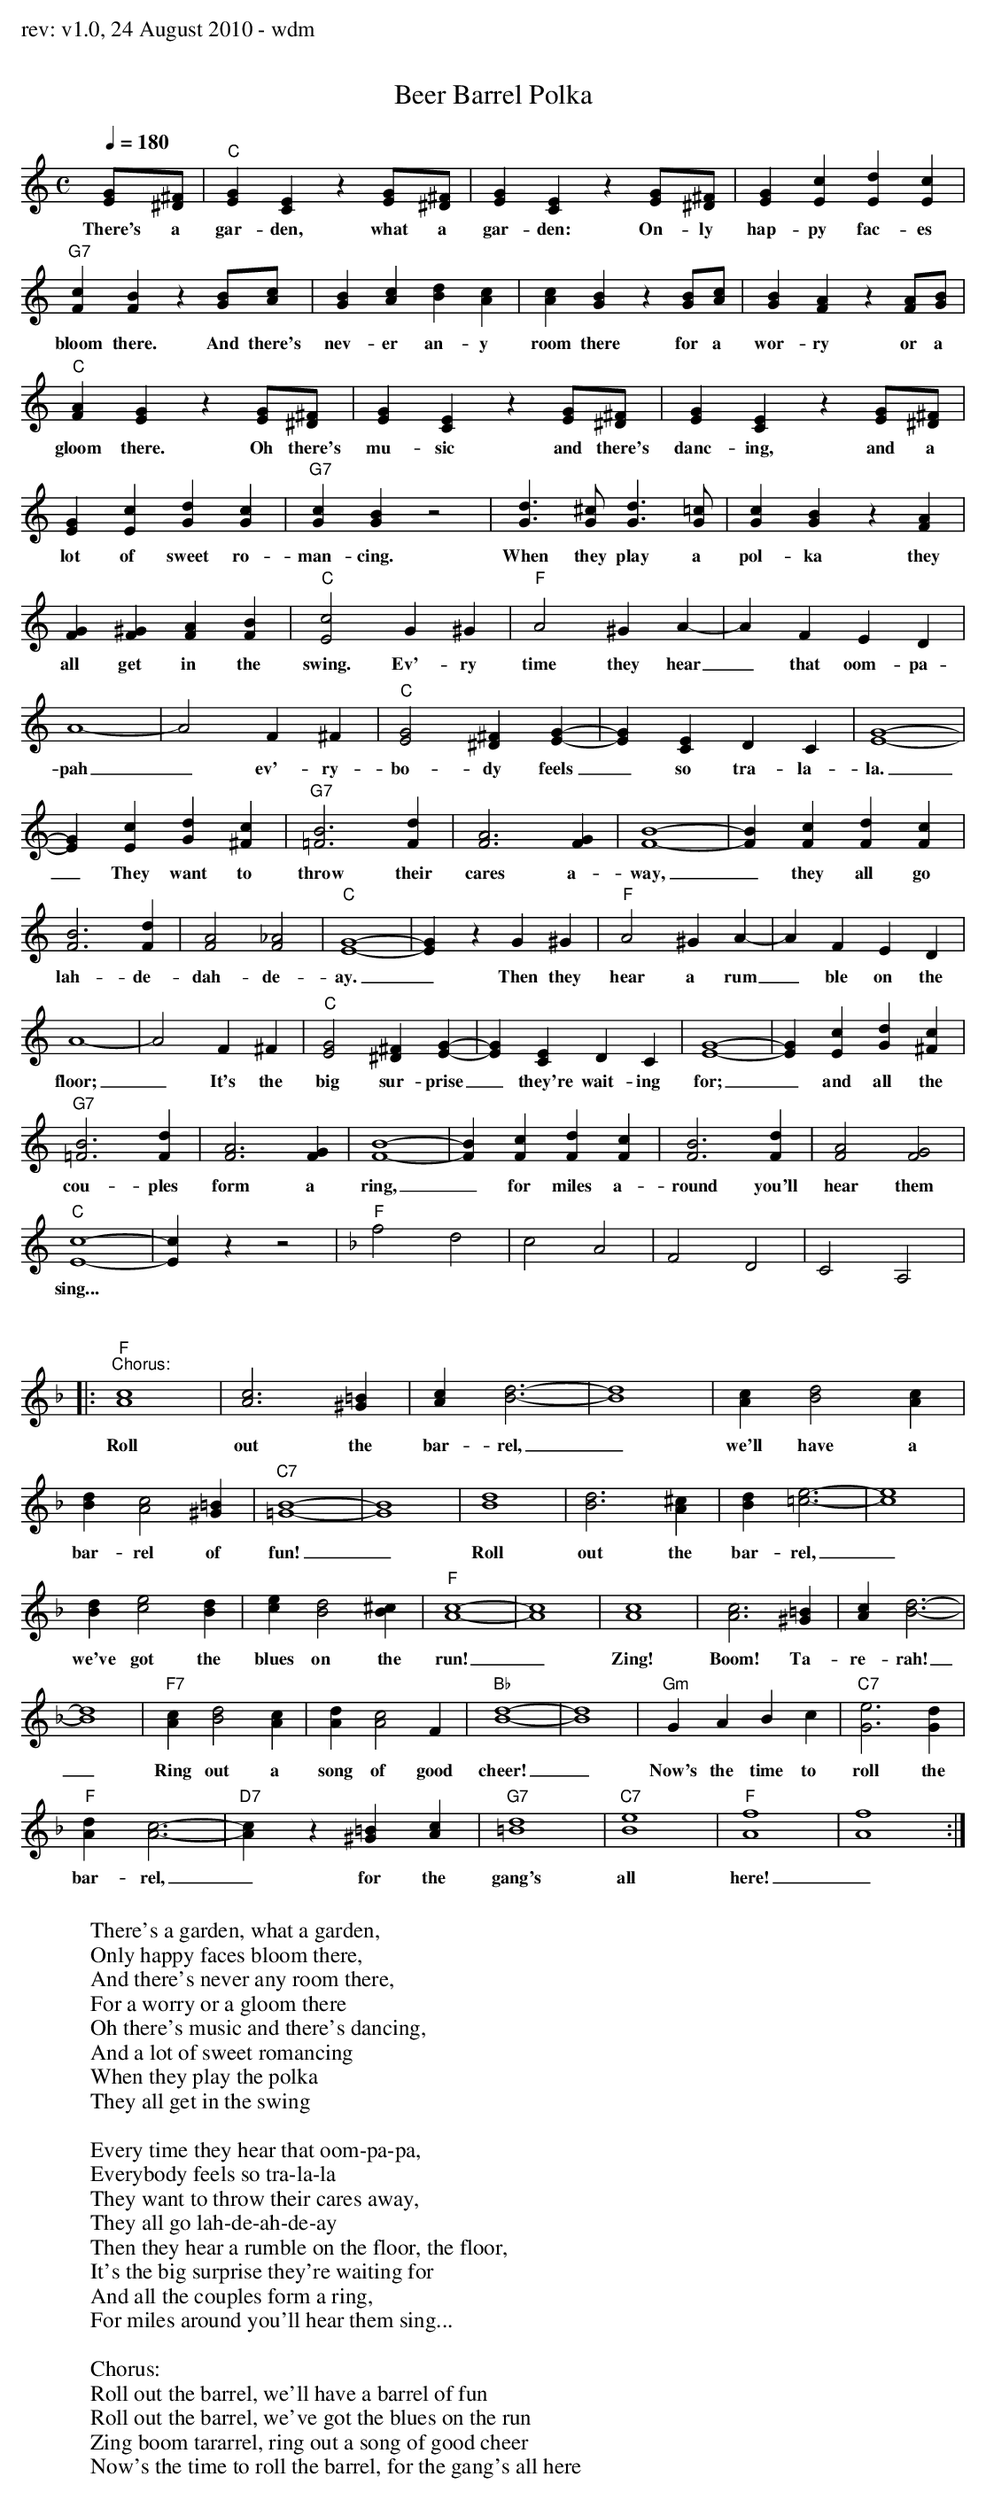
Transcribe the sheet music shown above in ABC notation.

X:1
T: Beer Barrel Polka
M: C
Q:1/4=180
K: C
[EG][^D^F] | \
w:There's a
"C"[EG]2 [CE]2 z2 [EG][^D^F]  |     [EG]2 [CE]2 z2 [EG][^D^F]  | [EG]2 [Ec]2 [Ed]2 [Ec]2   |
w:gar-den, what a gar-den: On-ly hap-py fac-es
"G7"[Fc]2 [FB]2 z2 [GB][Ac]   |     [GB]2 [Ac]2 [Bd]2 [Ac]2   | [Ac]2 [GB]2 z2 [GB][Ac]   | [GB]2 [FA]2 z2 [FA][GB] |
w:bloom there. And there's nev-er an-y room there for a wor-ry or a
"C"[FA]2 [EG]2 z2 [EG][^D^F] |     [EG]2 [CE]2 z2 [EG][^D^F] | [EG]2 [CE]2 z2 [EG][^D^F] |
w:gloom there. Oh there's mu-sic and there's danc-ing, and a
[EG]2 [Ec]2 [Gd]2 [Gc]2   | "G7"[Gc]2 [GB]2 z4            | [Gd]3 [G^c] [Gd]3 [G=c]   | [Gc]2 [GB]2 z2 [FA]2 |
w:lot of sweet ro-man-cing. When they play a pol-ka they
[FG]2 [F^G]2 [FA]2 [FB]2  |  "C"[Ec]4 G2 ^G2 | "F"A4 ^G2 A2- | A2 F2 E2 D2 |
w:all get in the swing. Ev'-ry time they hear_ that oom-pa-
A8- | A4 F2 ^F2 | "C"[EG]4 [^D^F]2 [EG]2- | [EG]2 [CE]2 D2 C2 | [EG]8- |
w:pah_ ev'-ry-bo-dy feels_ so tra-la-la._
[EG]2 [Ec]2 [Gd]2 [^Fc]2 | "G7"[=FB]6 [Fd]2 | [FA]6 [FG]2 | [FB]8- | [FB]2 [Fc]2 [Fd]2 [Fc]2 |
w:_ They want to throw their cares a-way,_ they all go
[FB]6 [Fd]2 | [FA]4 [F_A]4 | "C"[EG]8- | [EG]2 z2 G2 ^G2 | "F"A4 ^G2 A2- | A2 F2 E2 D2 |
w:lah-de-dah-de-ay._ Then they hear a rum_ble on the
A8- | A4 F2 ^F2 | "C"[EG]4 [^D^F]2 [EG]2- | [EG]2 [CE]2 D2 C2 | [EG]8- | [EG]2 [Ec]2 [Gd]2 [^Fc]2 |
w:floor;_ It's the big sur-prise_ they're wait-ing for;_ and all the
"G7"[=FB]6 [Fd]2 | [FA]6 [FG]2 | [FB]8- | [FB]2 [Fc]2 [Fd]2 [Fc]2 | [FB]6 [Fd]2 | [FA]4 [FG]4 |
w:cou-ples form a ring,_ for miles a-round you'll hear them
"C"[Ec]8- | [Ec]2 z2 z4 |\
w:sing...
[K:F]\
"F"f4 d4 | c4 A4 | F4 D4 | C4 A,4 |:
"F""^Chorus:"[Ac]8 | [Ac]6 [^G=B]2 | [Ac]2 [Bd]6- | [Bd]8 | [Ac]2 [Bd]4 [Ac]2 |
w:Roll out the bar-rel,_ we'll have a
[Bd]2 [Ac]4 [^G=B]2 | "C7"[=GB]8- | [GB]8 | [Bd]8 | [Bd]6 [A^c]2 | [Bd]2 [=ce]6- | [ce]8 |
w:bar-rel of fun!_ Roll out the bar-rel,_
[Bd]2 [ce]4 [Bd]2 | [ce]2 [Bd]4 [B^c]2 | "F"[Ac]8- | [Ac]8 | [Ac]8 | [Ac]6 [^G=B]2 | [Ac]2 [Bd]6- |
w:we've got the blues on the run!_ Zing! Boom! Ta-re-rah!_
[Bd]8 | "F7"[Ac]2 [Bd]4 [Ac]2 | [Ad]2 [Ac]4 F2 | "Bb"[Bd]8- | [Bd]8 | "Gm"G2 A2 B2 c2 | "C7"[Ge]6 [Gd]2 |
w:_ Ring out a song of good cheer!_ Now's the time to roll the
"F"[Ad]2 [Ac]6- | "D7"[Ac]2 z2 [^G=B]2 [Ac]2 | "G7"[=Bd]8 | "C7"[Be]8 | "F"[Af]8 | [Af]8 :|
w:bar-rel,_ for the gang's all here!_
W:
W:There's a garden, what a garden,
W:Only happy faces bloom there,
W:And there's never any room there,
W:For a worry or a gloom there
W:Oh there's music and there's dancing,
W:And a lot of sweet romancing
W:When they play the polka
W:They all get in the swing
W:
W:Every time they hear that oom-pa-pa,
W:Everybody feels so tra-la-la
W:They want to throw their cares away,
W:They all go lah-de-ah-de-ay
W:Then they hear a rumble on the floor, the floor,
W:It's the big surprise they're waiting for
W:And all the couples form a ring,
W:For miles around you'll hear them sing...
W:
W:Chorus:
W:Roll out the barrel, we'll have a barrel of fun
W:Roll out the barrel, we've got the blues on the run
W:Zing boom tararrel, ring out a song of good cheer
W:Now's the time to roll the barrel, for the gang's all here
